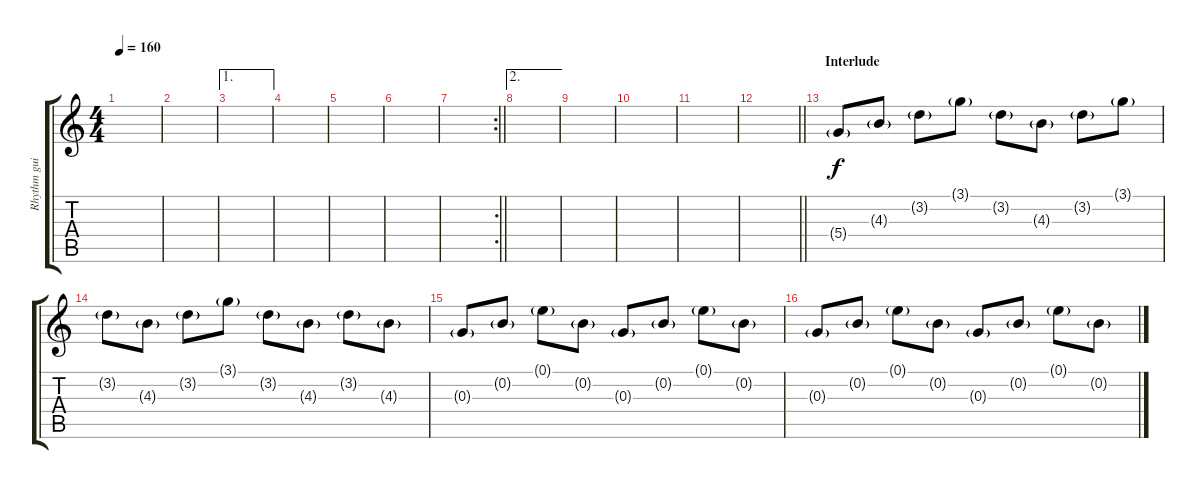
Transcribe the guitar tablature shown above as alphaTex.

\track ("Rhythm guitar 2" "Rhythm gui") {instrument acousticguitarsteel}
\staff {score tabs}
\tuning (E4 B3 G3 D3 A2 D2) {hide}
\ts (4 4)
\tempo 160
\clef g2
\ks c
|
|
\ae 1
|
|
|
|
\rc 2
\barLineRight lightlight
|
\ae 2
|
|
|
|
\barLineRight lightlight
|
\section ("" "Interlude")
5.4{g}.8 4.3{g}.8 3.2{g}.8 3.1{g}.8 3.2{g}.8 4.3{g}.8 3.2{g}.8 3.1{g}.8 |
3.2{g}.8 4.3{g}.8 3.2{g}.8 3.1{g}.8 3.2{g}.8 4.3{g}.8 3.2{g}.8 4.3{g}.8 |
0.3{g}.8 0.2{g}.8 0.1{g}.8 0.2{g}.8 0.3{g}.8 0.2{g}.8 0.1{g}.8 0.2{g}.8 |
0.3{g}.8 0.2{g}.8 0.1{g}.8 0.2{g}.8 0.3{g}.8 0.2{g}.8 0.1{g}.8 0.2{g}.8
